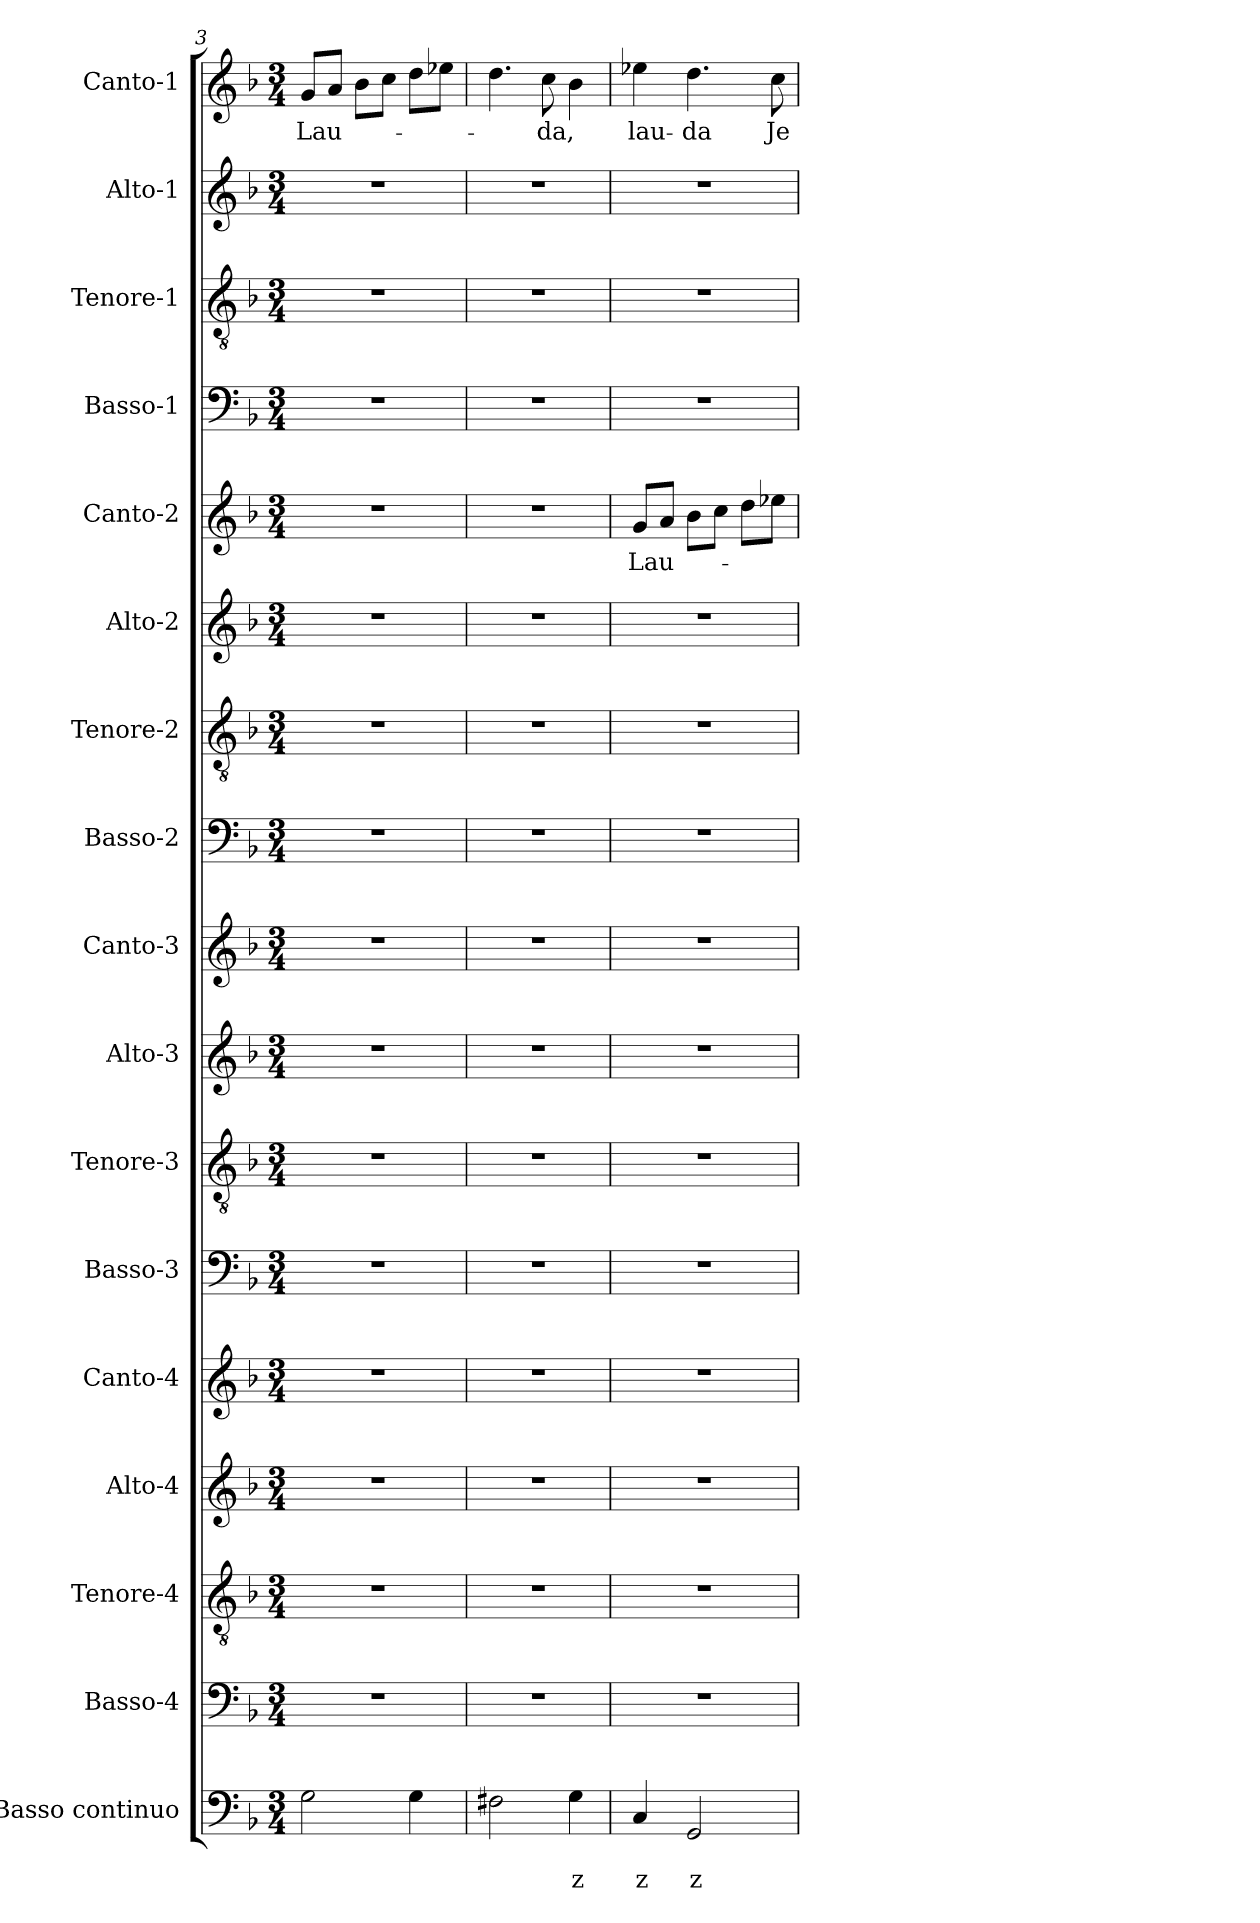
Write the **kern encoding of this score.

**kern	**text	**text	**kern	**kern	**kern	**kern	**kern	**kern	**kern	**kern	**kern	**kern	**kern	**kern	**text	**kern	**kern	**kern	**kern	**text
*part17	*part17	*part17	*part16	*part15	*part14	*part13	*part12	*part11	*part10	*part9	*part8	*part7	*part6	*part5	*part5	*part4	*part3	*part2	*part1	*part1
*staff17	*staff17	*staff17	*staff16	*staff15	*staff14	*staff13	*staff12	*staff11	*staff10	*staff9	*staff8	*staff7	*staff6	*staff5	*staff5	*staff4	*staff3	*staff2	*staff1	*staff1
*I"Basso continuo	*	*	*I"Basso-4	*I"Tenore-4	*I"Alto-4	*I"Canto-4	*I"Basso-3	*I"Tenore-3	*I"Alto-3	*I"Canto-3	*I"Basso-2	*I"Tenore-2	*I"Alto-2	*I"Canto-2	*	*I"Basso-1	*I"Tenore-1	*I"Alto-1	*I"Canto-1	*
*I'BC	*	*	*I'B4	*I'T4	*I'A4	*I'C4	*I'B3	*I'T3	*I'A3	*I'C3	*I'B2	*I'T2	*I'A2	*I'C2	*	*I'B1	*I'T1	*I'A1	*I'C1	*
*clefF4	*	*	*clefF4	*clefGv2	*clefG2	*clefG2	*clefF4	*clefGv2	*clefG2	*clefG2	*clefF4	*clefGv2	*clefG2	*clefG2	*	*clefF4	*clefGv2	*clefG2	*clefG2	*
*k[b-]	*	*	*k[b-]	*k[b-]	*k[b-]	*k[b-]	*k[b-]	*k[b-]	*k[b-]	*k[b-]	*k[b-]	*k[b-]	*k[b-]	*k[b-]	*	*k[b-]	*k[b-]	*k[b-]	*k[b-]	*
*F:	*	*	*F:	*F:	*F:	*F:	*F:	*F:	*F:	*F:	*F:	*F:	*F:	*F:	*	*F:	*F:	*F:	*F:	*
*M3/4	*	*	*M3/4	*M3/4	*M3/4	*M3/4	*M3/4	*M3/4	*M3/4	*M3/4	*M3/4	*M3/4	*M3/4	*M3/4	*	*M3/4	*M3/4	*M3/4	*M3/4	*
=3X1	=3X1	=3X1	=3X1	=3X1	=3X1	=3X1	=3X1	=3X1	=3X1	=3X1	=3X1	=3X1	=3X1	=3X1	=3X1	=3X1	=3X1	=3X1	=3X1	=3X1
!	!	!	!	!	!	!	!	!	!	!	!	!	!	!	!	!	!	!	!	!LO:LY:b
2G\	.	.	2.r	2.r	2.r	2.r	2.r	2.r	2.r	2.r	2.r	2.r	2.r	2.r	.	2.r	2.r	2.r	8g/L	Lau-
.	.	.	.	.	.	.	.	.	.	.	.	.	.	.	.	.	.	.	8a/J	.
.	.	.	.	.	.	.	.	.	.	.	.	.	.	.	.	.	.	.	8b-\L	.
.	.	.	.	.	.	.	.	.	.	.	.	.	.	.	.	.	.	.	8cc\J	.
4G\	.	.	.	.	.	.	.	.	.	.	.	.	.	.	.	.	.	.	8dd\L	.
.	.	.	.	.	.	.	.	.	.	.	.	.	.	.	.	.	.	.	8ee-X\J	.
=4	=4	=4	=4	=4	=4	=4	=4	=4	=4	=4	=4	=4	=4	=4	=4	=4	=4	=4	=4	=4
2F#X\	.	.	2.r	2.r	2.r	2.r	2.r	2.r	2.r	2.r	2.r	2.r	2.r	2.r	.	2.r	2.r	2.r	4.dd\	.
!	!	!	!	!	!	!	!	!	!	!	!	!	!	!	!	!	!	!	!	!LO:LY:b
.	.	.	.	.	.	.	.	.	.	.	.	.	.	.	.	.	.	.	8cc\	-da,
!	!	!LO:LY:b	!	!	!	!	!	!	!	!	!	!	!	!	!	!	!	!	!	!
4G\	.	z	.	.	.	.	.	.	.	.	.	.	.	.	.	.	.	.	4b-\	.
=5	=5	=5	=5	=5	=5	=5	=5	=5	=5	=5	=5	=5	=5	=5	=5	=5	=5	=5	=5	=5
!	!	!LO:LY:b	!	!	!	!	!	!	!	!	!	!	!	!	!	!	!	!	!	!
!	!	!	!	!	!	!	!	!	!	!	!	!	!	!	!LO:LY:b	!	!	!	!	!
!	!	!	!	!	!	!	!	!	!	!	!	!	!	!	!	!	!	!	!	!LO:LY:b
4C/	.	z	2.r	2.r	2.r	2.r	2.r	2.r	2.r	2.r	2.r	2.r	2.r	8g/L	Lau-	2.r	2.r	2.r	4ee-X\	lau-
.	.	.	.	.	.	.	.	.	.	.	.	.	.	8a/J	.	.	.	.	.	.
!	!	!LO:LY:b	!	!	!	!	!	!	!	!	!	!	!	!	!	!	!	!	!	!
!	!	!	!	!	!	!	!	!	!	!	!	!	!	!	!	!	!	!	!	!LO:LY:b
2GG/	.	z	.	.	.	.	.	.	.	.	.	.	.	8b-\L	.	.	.	.	4.dd\	-da
.	.	.	.	.	.	.	.	.	.	.	.	.	.	8cc\J	.	.	.	.	.	.
.	.	.	.	.	.	.	.	.	.	.	.	.	.	8dd\L	.	.	.	.	.	.
!	!	!	!	!	!	!	!	!	!	!	!	!	!	!	!	!	!	!	!	!LO:LY:b
.	.	.	.	.	.	.	.	.	.	.	.	.	.	8ee-X\J	.	.	.	.	8cc\	Je-
=	=	=	=	=	=	=	=	=	=	=	=	=	=	=	=	=	=	=	=	=
*-	*-	*-	*-	*-	*-	*-	*-	*-	*-	*-	*-	*-	*-	*-	*-	*-	*-	*-	*-	*-
